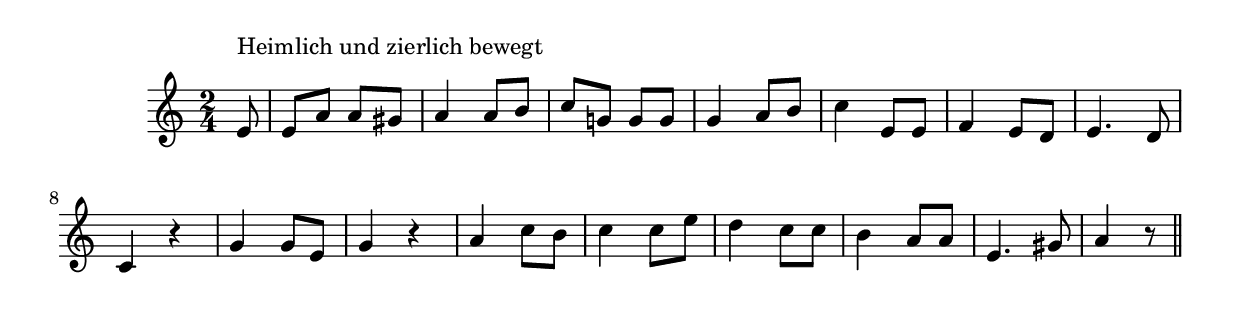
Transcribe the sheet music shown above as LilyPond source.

\version "2.19.49"
%{\header {
  title = "Feinsliebchen, Du Sollst"
  composer = "anonymous"
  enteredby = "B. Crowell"
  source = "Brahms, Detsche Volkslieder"
}%}
\score{{\key a \minor
\time 2/4
%{\tempo 8=120
%}\relative c' {
  \partial 8
  e8^\markup{\column { "Heimlich und zierlich bewegt" " " }} |
  e8 a a gis | a4 a8 b | c8 g! g g | g4 a8 b | c4 e,8 e | f4 e8 d | e4. d8 | c4 r |
  g'4 g8 e | g4 r | a4 c8 b | c4 c8 e | d4 c8 c | b4 a8 a | e4. gis8 | a4 r8
  \bar "||"
}

}}